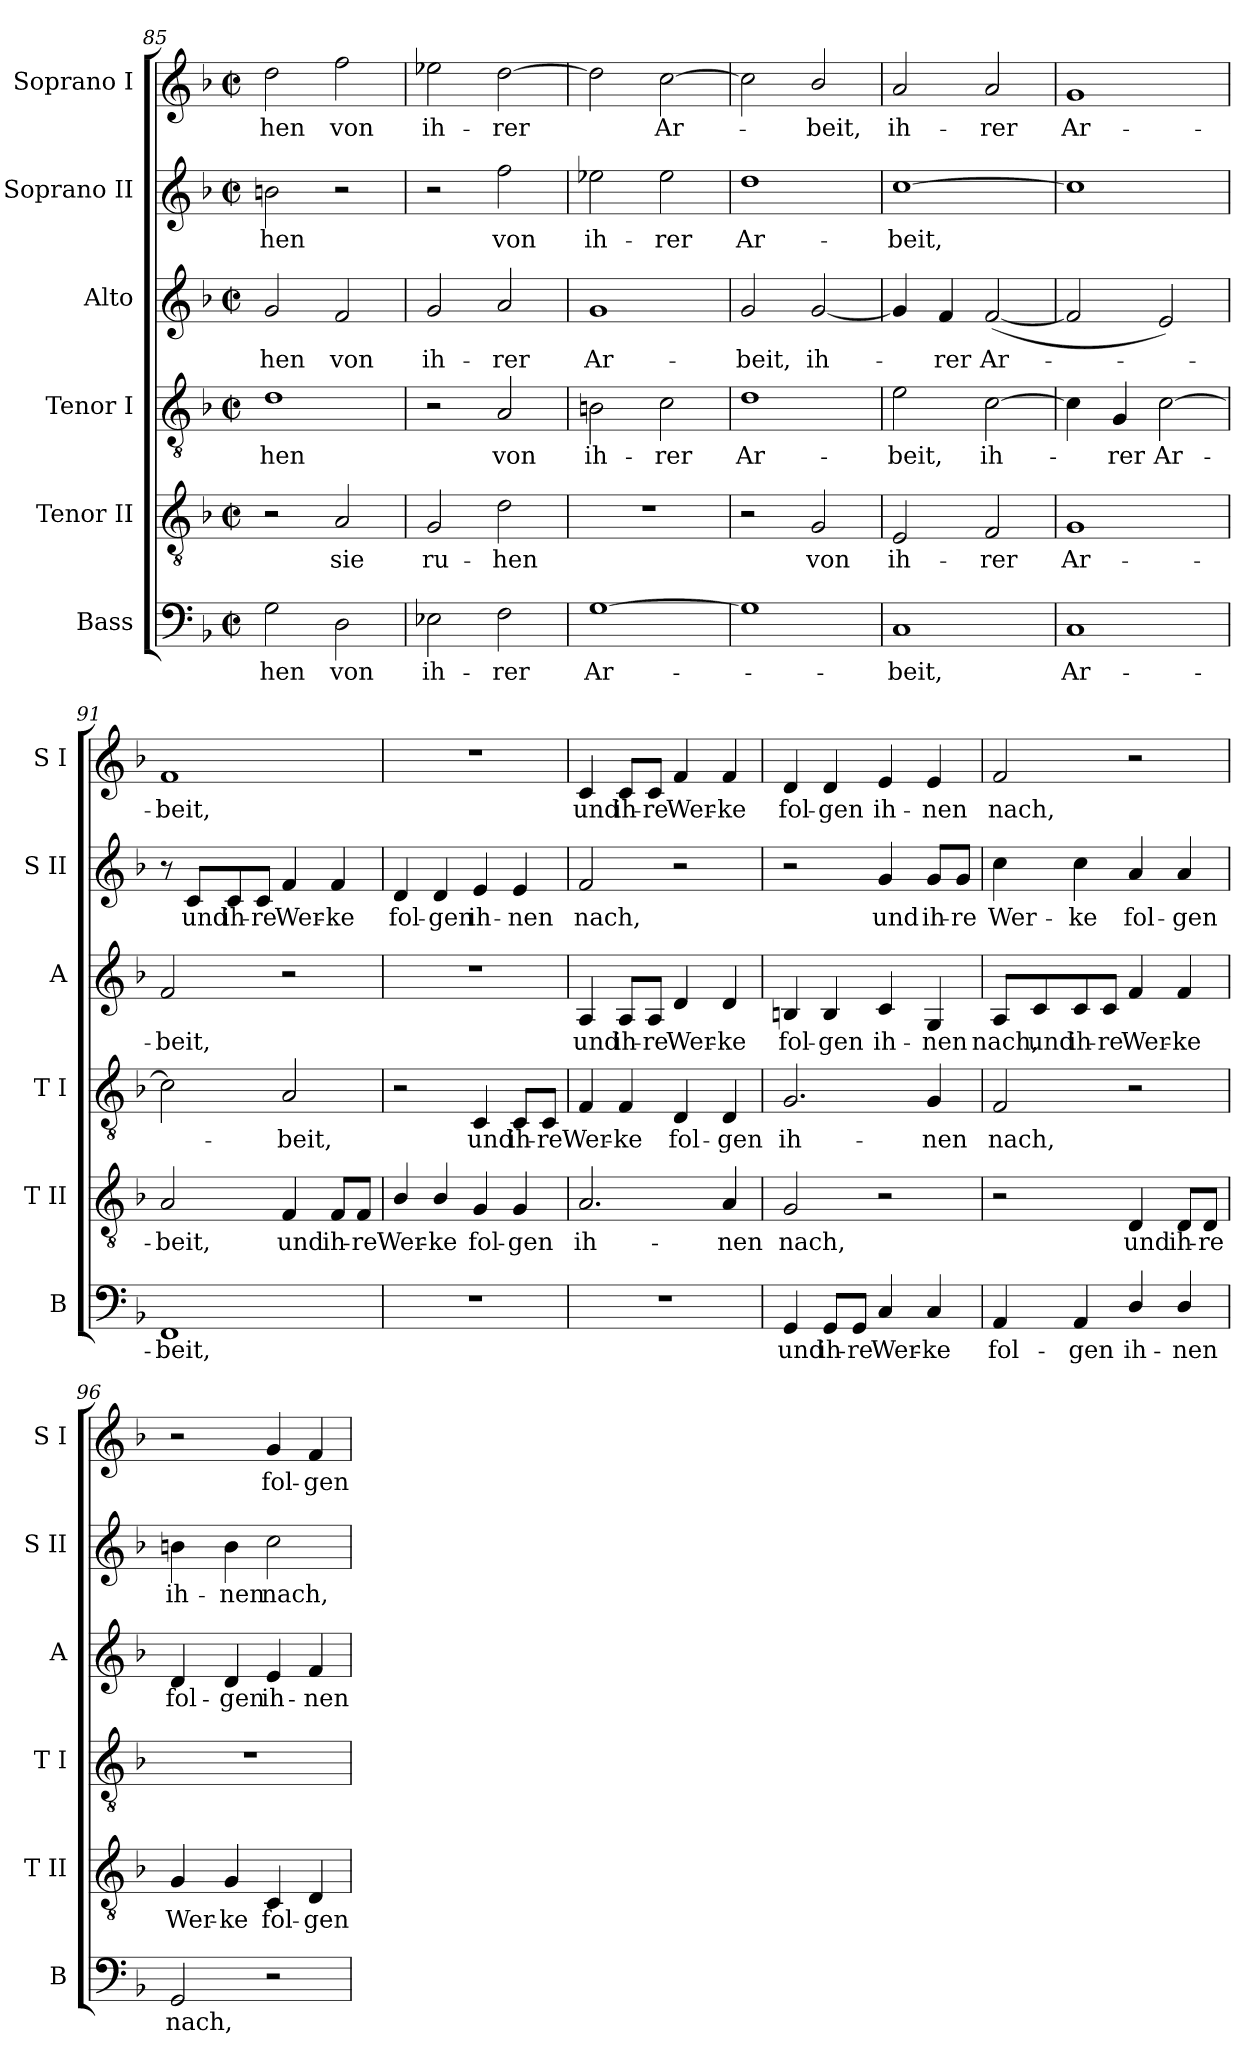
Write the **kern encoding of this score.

**kern	**text	**kern	**text	**kern	**text	**kern	**text	**kern	**text	**kern	**text
*part6	*part6	*part5	*part5	*part4	*part4	*part3	*part3	*part2	*part2	*part1	*part1
*staff6	*staff6	*staff5	*staff5	*staff4	*staff4	*staff3	*staff3	*staff2	*staff2	*staff1	*staff1
*I"Bass	*	*I"Tenor II	*	*I"Tenor I	*	*I"Alto	*	*I"Soprano II	*	*I"Soprano I	*
*I'B	*	*I'T II	*	*I'T I	*	*I'A	*	*I'S II	*	*I'S I	*
*clefF4	*	*clefGv2	*	*clefGv2	*	*clefG2	*	*clefG2	*	*clefG2	*
*k[b-]	*	*k[b-]	*	*k[b-]	*	*k[b-]	*	*k[b-]	*	*k[b-]	*
*F:	*	*F:	*	*F:	*	*F:	*	*F:	*	*F:	*
*M2/2	*	*M2/2	*	*M2/2	*	*M2/2	*	*M2/2	*	*M2/2	*
*met(c|)	*	*met(c|)	*	*met(c|)	*	*met(c|)	*	*met(c|)	*	*met(c|)	*
=85	=85	=85	=85	=85	=85	=85	=85	=85	=85	=85	=85
!	!LO:LY:b	!	!	!	!LO:LY:b	!	!LO:LY:b	!	!LO:LY:b	!	!LO:LY:b
2G\	-hen	2r	.	1d	-hen	2g/	-hen	2bn\	-hen	2dd\	-hen
!	!LO:LY:b	!	!LO:LY:b	!	!	!	!LO:LY:b	!	!	!	!LO:LY:b
2D\	von	2A/	sie	.	.	2f/	von	2r	.	2ff\	von
!!LO:LB:g=z
=86	=86	=86	=86	=86	=86	=86	=86	=86	=86	=86	=86
!	!LO:LY:b	!	!LO:LY:b	!	!	!	!LO:LY:b	!	!	!	!LO:LY:b
2E-X\	ih-	2G/	ru-	2r	.	2g/	ih-	2r	.	2ee-X\	ih-
!	!LO:LY:b	!	!LO:LY:b	!	!LO:LY:b	!	!LO:LY:b	!	!LO:LY:b	!	!LO:LY:b
2F\	-rer	2d\	-hen	2A/	von	2a/	-rer	2ff\	von	[2dd\	-rer
=87	=87	=87	=87	=87	=87	=87	=87	=87	=87	=87	=87
!	!LO:LY:b	!	!	!	!LO:LY:b	!	!LO:LY:b	!	!LO:LY:b	!	!
[1G	Ar-	1r	.	2Bn\	ih-	1g	Ar-	2ee-X\	ih-	2dd\]	.
!	!	!	!	!	!LO:LY:b	!	!	!	!LO:LY:b	!	!LO:LY:b
.	.	.	.	2c\	-rer	.	.	2ee-\	-rer	[2cc\	Ar-
=88	=88	=88	=88	=88	=88	=88	=88	=88	=88	=88	=88
!	!	!	!	!	!LO:LY:b	!	!LO:LY:b	!	!LO:LY:b	!	!
1G]	.	2r	.	1d	Ar-	2g/	-beit,	1dd	Ar-	2cc\]	.
!	!	!	!LO:LY:b	!	!	!	!LO:LY:b	!	!	!	!LO:LY:b
.	.	2G/	von	.	.	[2g/	ih-	.	.	2b-/	beit,
=89	=89	=89	=89	=89	=89	=89	=89	=89	=89	=89	=89
!	!LO:LY:b	!	!LO:LY:b	!	!LO:LY:b	!	!	!	!LO:LY:b	!	!LO:LY:b
1C	beit,	2E/	ih-	2e\	-beit,	4g/]	.	[1cc	-beit,	2a/	ih-
!	!	!	!	!	!	!	!LO:LY:b	!	!	!	!
.	.	.	.	.	.	4f/	rer	.	.	.	.
!	!	!	!LO:LY:b	!	!LO:LY:b	!	!LO:LY:b	!	!	!	!LO:LY:b
.	.	2F/	-rer	[2c\	ih-	(<[2f/	Ar-	.	.	2a/	-rer
=90	=90	=90	=90	=90	=90	=90	=90	=90	=90	=90	=90
!	!LO:LY:b	!	!LO:LY:b	!	!	!	!	!	!	!	!LO:LY:b
1C	Ar-	1G	Ar-	4c\]	.	2f/]	.	1cc]	.	1g	Ar-
!	!	!	!	!	!LO:LY:b	!	!	!	!	!	!
.	.	.	.	4G/	rer	.	.	.	.	.	.
!	!	!	!	!	!LO:LY:b	!	!	!	!	!	!
.	.	.	.	[2c\	Ar-	2e/)	.	.	.	.	.
=91	=91	=91	=91	=91	=91	=91	=91	=91	=91	=91	=91
!	!LO:LY:b	!	!LO:LY:b	!	!	!	!LO:LY:b	!	!	!	!LO:LY:b
1FF	-beit,	2A/	-beit,	2c\]	.	2f/	beit,	8r	.	1f	-beit,
!	!	!	!	!	!	!	!	!	!LO:LY:b	!	!
.	.	.	.	.	.	.	.	8c/L	und	.	.
!	!	!	!	!	!	!	!	!	!LO:LY:b	!	!
.	.	.	.	.	.	.	.	8c/	ih-	.	.
!	!	!	!	!	!	!	!	!	!LO:LY:b	!	!
.	.	.	.	.	.	.	.	8c/J	-re	.	.
!	!	!	!LO:LY:b	!	!LO:LY:b	!	!	!	!LO:LY:b	!	!
.	.	4F/	und	2A/	beit,	2r	.	4f/	Wer-	.	.
!	!	!	!LO:LY:b	!	!	!	!	!	!LO:LY:b	!	!
.	.	8F/L	ih-	.	.	.	.	4f/	-ke	.	.
!	!	!	!LO:LY:b	!	!	!	!	!	!	!	!
.	.	8F/J	-re	.	.	.	.	.	.	.	.
=92	=92	=92	=92	=92	=92	=92	=92	=92	=92	=92	=92
!	!	!	!LO:LY:b	!	!	!	!	!	!LO:LY:b	!	!
1r	.	4B-/	Wer-	2r	.	1r	.	4d/	fol-	1r	.
!	!	!	!LO:LY:b	!	!	!	!	!	!LO:LY:b	!	!
.	.	4B-/	-ke	.	.	.	.	4d/	-gen	.	.
!	!	!	!LO:LY:b	!	!LO:LY:b	!	!	!	!LO:LY:b	!	!
.	.	4G/	fol-	4C/	und	.	.	4e/	ih-	.	.
!	!	!	!LO:LY:b	!	!LO:LY:b	!	!	!	!LO:LY:b	!	!
.	.	4G/	-gen	8C/L	ih-	.	.	4e/	-nen	.	.
!	!	!	!	!	!LO:LY:b	!	!	!	!	!	!
.	.	.	.	8C/J	-re	.	.	.	.	.	.
=93	=93	=93	=93	=93	=93	=93	=93	=93	=93	=93	=93
!	!	!	!LO:LY:b	!	!LO:LY:b	!	!LO:LY:b	!	!LO:LY:b	!	!LO:LY:b
1r	.	2.A/	ih-	4F/	Wer-	4A/	und	2f/	nach,	4c/	und
!	!	!	!	!	!LO:LY:b	!	!LO:LY:b	!	!	!	!LO:LY:b
.	.	.	.	4F/	-ke	8A/L	ih-	.	.	8c/L	ih-
!	!	!	!	!	!	!	!LO:LY:b	!	!	!	!LO:LY:b
.	.	.	.	.	.	8A/J	-re	.	.	8c/J	-re
!	!	!	!	!	!LO:LY:b	!	!LO:LY:b	!	!	!	!LO:LY:b
.	.	.	.	4D/	fol-	4d/	Wer-	2r	.	4f/	Wer-
!	!	!	!LO:LY:b	!	!LO:LY:b	!	!LO:LY:b	!	!	!	!LO:LY:b
.	.	4A/	-nen	4D/	-gen	4d/	-ke	.	.	4f/	-ke
!!LO:PB:g=z
=94	=94	=94	=94	=94	=94	=94	=94	=94	=94	=94	=94
!	!LO:LY:b	!	!LO:LY:b	!	!LO:LY:b	!	!LO:LY:b	!	!	!	!LO:LY:b
4GG/	und	2G/	nach,	2.G/	ih-	4Bn/	fol-	2r	.	4d/	fol-
!	!LO:LY:b	!	!	!	!	!	!LO:LY:b	!	!	!	!LO:LY:b
8GG/L	ih-	.	.	.	.	4B/	-gen	.	.	4d/	-gen
!	!LO:LY:b	!	!	!	!	!	!	!	!	!	!
8GG/J	-re	.	.	.	.	.	.	.	.	.	.
!	!LO:LY:b	!	!	!	!	!	!LO:LY:b	!	!LO:LY:b	!	!LO:LY:b
4C/	Wer-	2r	.	.	.	4c/	ih-	4g/	und	4e/	ih-
!	!LO:LY:b	!	!	!	!LO:LY:b	!	!LO:LY:b	!	!LO:LY:b	!	!LO:LY:b
4C/	-ke	.	.	4G/	-nen	4G/	-nen	8g/L	ih-	4e/	-nen
!	!	!	!	!	!	!	!	!	!LO:LY:b	!	!
.	.	.	.	.	.	.	.	8g/J	-re	.	.
=95	=95	=95	=95	=95	=95	=95	=95	=95	=95	=95	=95
!	!LO:LY:b	!	!	!	!LO:LY:b	!	!LO:LY:b	!	!LO:LY:b	!	!LO:LY:b
4AA/	fol-	2r	.	2F/	nach,	8A/L	nach,	4cc\	Wer-	2f/	nach,
!	!	!	!	!	!	!	!LO:LY:b	!	!	!	!
.	.	.	.	.	.	8c/	und	.	.	.	.
!	!LO:LY:b	!	!	!	!	!	!LO:LY:b	!	!LO:LY:b	!	!
4AA/	-gen	.	.	.	.	8c/	ih-	4cc\	-ke	.	.
!	!	!	!	!	!	!	!LO:LY:b	!	!	!	!
.	.	.	.	.	.	8c/J	-re	.	.	.	.
!	!LO:LY:b	!	!LO:LY:b	!	!	!	!LO:LY:b	!	!LO:LY:b	!	!
4D/	ih-	4D/	und	2r	.	4f/	Wer-	4a/	fol-	2r	.
!	!LO:LY:b	!	!LO:LY:b	!	!	!	!LO:LY:b	!	!LO:LY:b	!	!
4D/	-nen	8D/L	ih-	.	.	4f/	-ke	4a/	-gen	.	.
!	!	!	!LO:LY:b	!	!	!	!	!	!	!	!
.	.	8D/J	-re	.	.	.	.	.	.	.	.
=96	=96	=96	=96	=96	=96	=96	=96	=96	=96	=96	=96
!	!LO:LY:b	!	!LO:LY:b	!	!	!	!LO:LY:b	!	!LO:LY:b	!	!
2GG/	nach,	4G/	Wer-	1r	.	4d/	fol-	4bn\	ih-	2r	.
!	!	!	!LO:LY:b	!	!	!	!LO:LY:b	!	!LO:LY:b	!	!
.	.	4G/	-ke	.	.	4d/	-gen	4b\	-nen	.	.
!	!	!	!LO:LY:b	!	!	!	!LO:LY:b	!	!LO:LY:b	!	!LO:LY:b
2r	.	4C/	fol-	.	.	4e/	ih-	2cc\	nach,	4g/	fol-
!	!	!	!LO:LY:b	!	!	!	!LO:LY:b	!	!	!	!LO:LY:b
.	.	4D/	-gen	.	.	4f/	-nen	.	.	4f/	-gen
=	=	=	=	=	=	=	=	=	=	=	=
*-	*-	*-	*-	*-	*-	*-	*-	*-	*-	*-	*-
